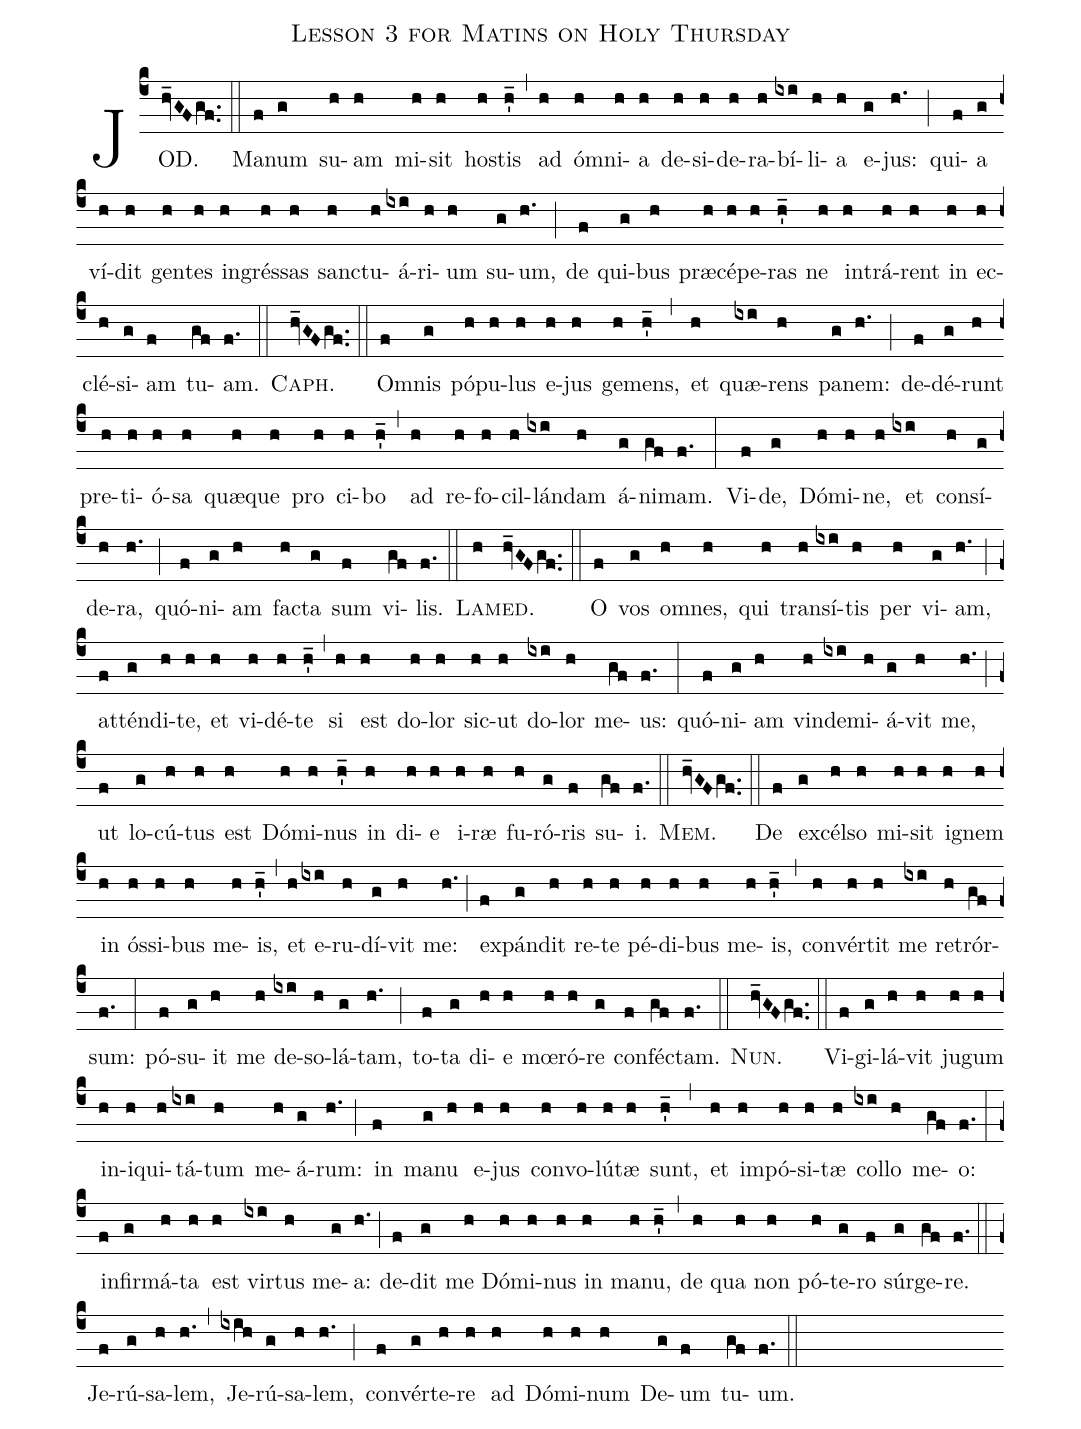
name: Lesson 3 for Matins on Holy Thursday;
%%
(c4)JOD.(hv_GFgf..) (::)
Ma(f)num(g) su(h)am(h) mi(h)sit(h) ho(h)stis(h'_) (,) ad(h) ó(h)mni(h)a(h) de(h)si(h)de(h)ra(h)bí(ixi)li(h)a(h) e(g)jus:(h.) (;)
qui(f)a(g) ví(h)dit(h) gen(h)tes(h) in(h)grés(h)sas(h) san(h)ctu(h)á(ixi)ri(h)um(h) su(g)um,(h.) (;)
de(f) qui(g)bus(h) præ(h)cé(h)pe(h)ras(h'_) ne(h) in(h)trá(h)rent(h) in(h) ec(h)clé(h)si(g)am(f) tu(gf)am.(f.) (::)
<sc>Caph</sc>.(hv_GFgf..) (::)
O(f)mnis(g) pó(h)pu(h)lus(h) e(h)jus(h) ge(h)mens,(h'_) (,) et(h) quæ(ixi)rens(h) pa(g)nem:(h.) (;)
de(f)dé(g)runt(h) pre(h)ti(h)ó(h)sa(h) quæ(h)que(h) pro(h) ci(h)bo(h'_) (,) ad(h) re(h)fo(h)cil(h)lán(ixi)dam(h) á(g)ni(gf)mam.(f.) (:)
Vi(f)de,(g) Dó(h)mi(h)ne,(h) et(ixi) con(h)sí(g)de(h)ra,(h.) (;)
quó(f)ni(g)am(h) fa(h)cta(g) sum(f) vi(gf)lis.(f.) (::)
<sc>La</sc>(h)<sc>med</sc>.(hv_GFgf..) (::)
O(f) vos(g) o(h)mnes,(h) qui(h) trans(h)í(ixi)tis(h) per(h) vi(g)am,(h.) (;)
at(f)tén(g)di(h)te,(h) et(h) vi(h)dé(h)te(h'_) (,) si(h) est(h) do(h)lor(h) sic(h)ut(h) do(ixi)lor(h) me(gf)us:(f.) (:)
quó(f)ni(g)am(h) vin(h)de(ixi)mi(h)á(g)vit(h) me,(h.) (;)
ut(f) lo(g)cú(h)tus(h) est(h) Dó(h)mi(h)nus(h'_) in(h) di(h)e(h) i(h)ræ(h) fu(h)ró(g)ris(f) su(gf)i.(f.) (::)
<sc>Mem</sc>.(hv_GFgf..) (::)
De(f) ex(g)cél(h)so(h) mi(h)sit(h) i(h)gnem(h) in(h) ós(h)si(h)bus(h) me(h)is,(h'_) (,) et(h) e(ixi)ru(h)dí(g)vit(h) me:(h.) (;)
ex(f)pán(g)dit(h) re(h)te(h) pé(h)di(h)bus(h) me(h)is,(h'_) (,) con(h)vér(h)tit(h) me(ixi) re(h)trór(gf)sum:(f.) (:)
pó(f)su(g)it(h) me(h) de(ixi)so(h)lá(g)tam,(h.) (;)
to(f)ta(g) di(h)e(h) mœ(h)ró(h)re(g) con(f)fé(gf)ctam.(f.) (::)
<sc>Nun</sc>.(hv_GFgf..) (::)
Vi(f)gi(g)lá(h)vit(h) ju(h)gum(h) in(h)i(h)qui(h)tá(ixi)tum(h) me(h)á(g)rum:(h.) (;)
in(f) ma(g)nu(h) e(h)jus(h) con(h)vo(h)lú(h)tæ(h) sunt,(h'_) (,) et(h) im(h)pó(h)si(h)tæ(h) col(ixi)lo(h) me(gf)o:(f.) (:)
in(f)fir(g)má(h)ta(h) est(h) vir(ixi)tus(h) me(g)a:(h.) (;)
de(f)dit(g) me(h) Dó(h)mi(h)nus(h) in(h) ma(h)nu,(h'_) (,) de(h) qua(h) non(h) pó(h)te(g)ro(f) súr(g)ge(gf)re.(f.) (::)
Je(f)rú(g)sa(h)lem,(h.) (,) Je(ixih)rú(g)sa(h)lem,(h.) (;)
con(f)vér(g)te(h)re(h) ad(h) Dó(h)mi(h)num(h) De(g)um(f) tu(gf)um.(f.) (::)
